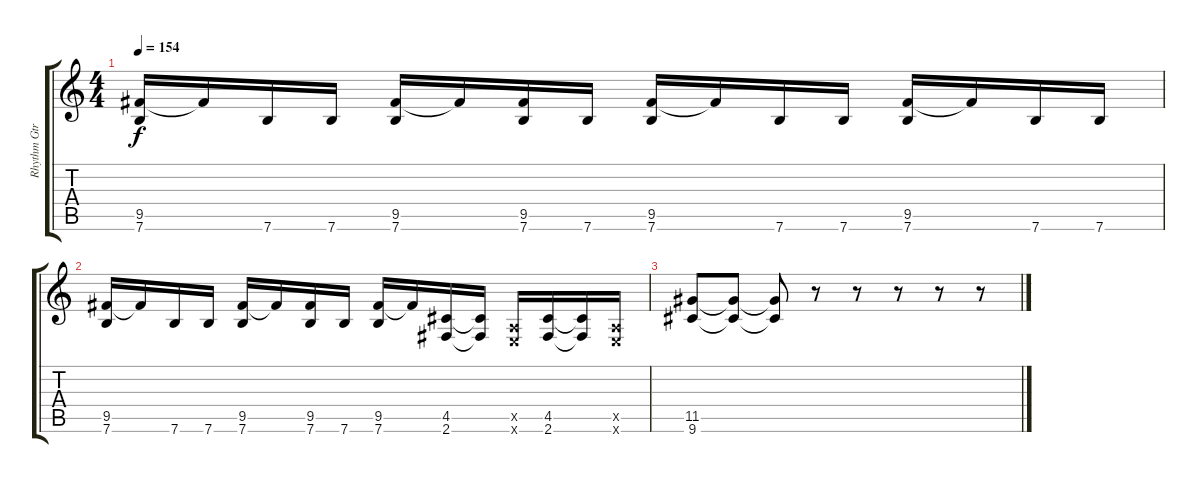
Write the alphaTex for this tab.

\track ("Rhythm Gtr" "Rhythm Gtr") {instrument overdrivenguitar}
\staff {score tabs}
\tuning (E4 B3 G3 D3 A2 E2) {hide}
\ts (4 4)
\tempo 154
\clef g2
\ks c
(9.5 7.6).16{dy f} 9.5{t}.16 7.6.16 7.6.16 (9.5 7.6).16 9.5{t}.16 (9.5 7.6).16 7.6.16 (9.5 7.6).16 9.5{t}.16 7.6.16 7.6.16 (9.5 7.6).16 9.5{t}.16 7.6.16 7.6.16 |
(9.5 7.6).16 9.5{t}.16 7.6.16 7.6.16 (9.5 7.6).16 9.5{t}.16 (9.5 7.6).16 7.6.16 (9.5 7.6).16 9.5{t}.16 (4.5 2.6).16 (4.5{t} 2.6{t}).16 (0.5{x} 0.6{x}).16 (4.5 2.6).16 (4.5{t} 2.6{t}).16 (0.5{x} 0.6{x}).16 |
(11.5 9.6).8 (11.5{t} 9.6{t}).8 (11.5{t} 9.6{t}).8 r.8 r.8 r.8 r.8 r.8
